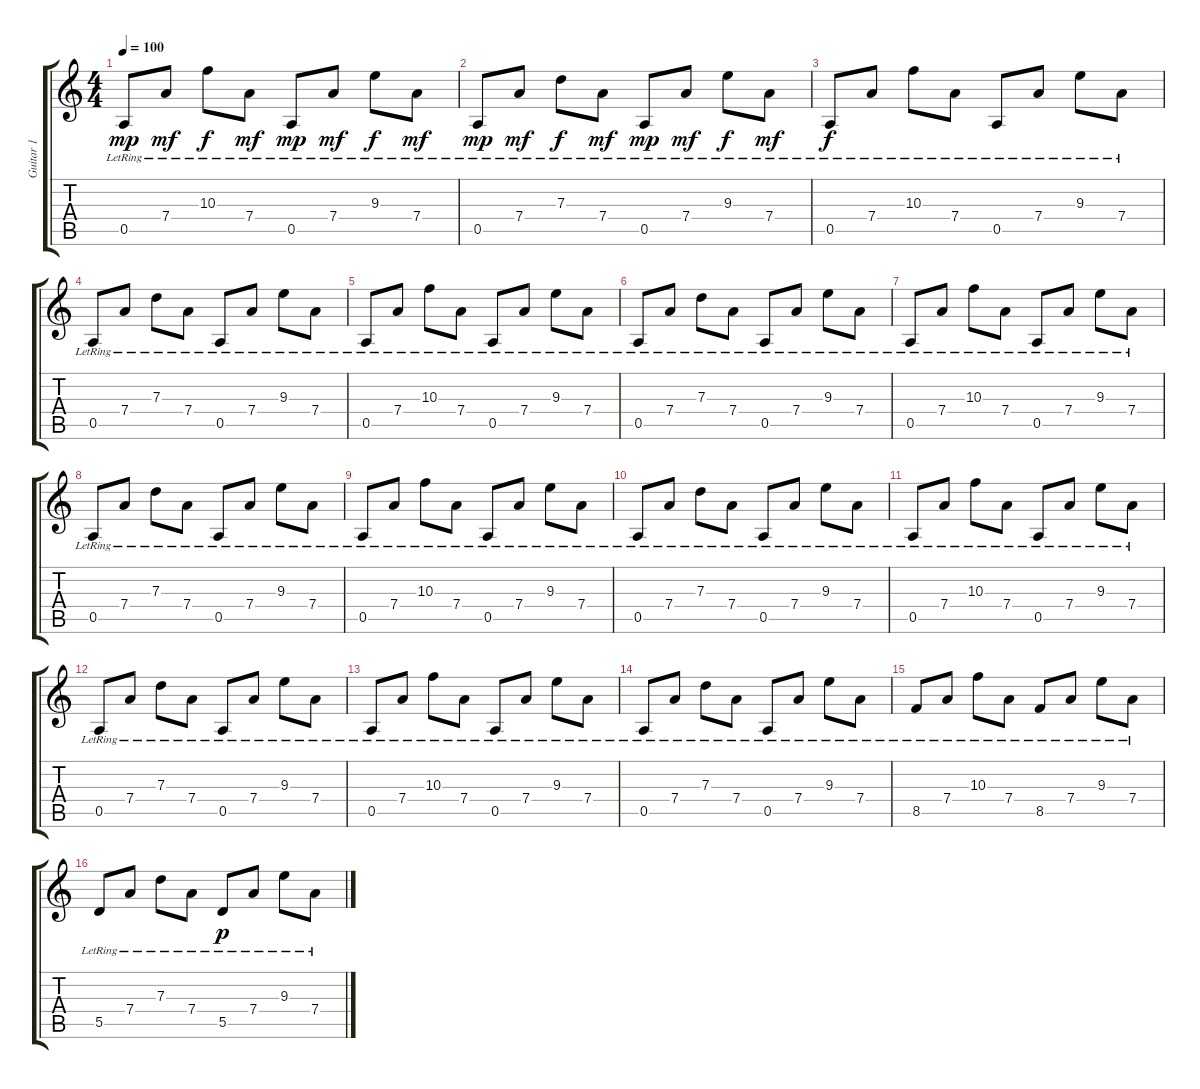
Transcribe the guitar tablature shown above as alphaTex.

\track ("Guitar 1" "Guitar 1") {instrument acousticguitarnylon}
\staff {score tabs}
\tuning (E4 B3 G3 D3 A2 E2) {hide}
\ts (4 4)
\tempo 100
\clef g2
\ks c
0.5{lr}.8{dy mp balance 8} 7.4{lr}.8{dy mf} 10.3{lr}.8{dy f} 7.4{lr}.8{dy mf} 0.5{lr}.8{dy mp} 7.4{lr}.8{dy mf} 9.3{lr}.8{dy f} 7.4{lr}.8{dy mf} |
0.5{lr}.8{dy mp} 7.4{lr}.8{dy mf} 7.3{lr}.8{dy f} 7.4{lr}.8{dy mf} 0.5{lr}.8{dy mp} 7.4{lr}.8{dy mf} 9.3{lr}.8{dy f} 7.4{lr}.8{dy mf} |
0.5{lr}.8{dy f} 7.4{lr}.8 10.3{lr}.8 7.4{lr}.8 0.5{lr}.8 7.4{lr}.8 9.3{lr}.8 7.4{lr}.8 |
0.5{lr}.8 7.4{lr}.8 7.3{lr}.8 7.4{lr}.8 0.5{lr}.8 7.4{lr}.8 9.3{lr}.8 7.4{lr}.8 |
0.5{lr}.8 7.4{lr}.8 10.3{lr}.8 7.4{lr}.8 0.5{lr}.8 7.4{lr}.8 9.3{lr}.8 7.4{lr}.8 |
0.5{lr}.8 7.4{lr}.8 7.3{lr}.8 7.4{lr}.8 0.5{lr}.8 7.4{lr}.8 9.3{lr}.8 7.4{lr}.8 |
0.5{lr}.8 7.4{lr}.8 10.3{lr}.8 7.4{lr}.8 0.5{lr}.8 7.4{lr}.8 9.3{lr}.8 7.4{lr}.8 |
0.5{lr}.8 7.4{lr}.8 7.3{lr}.8 7.4{lr}.8 0.5{lr}.8 7.4{lr}.8 9.3{lr}.8 7.4{lr}.8 |
0.5{lr}.8 7.4{lr}.8 10.3{lr}.8 7.4{lr}.8 0.5{lr}.8 7.4{lr}.8 9.3{lr}.8 7.4{lr}.8 |
0.5{lr}.8 7.4{lr}.8 7.3{lr}.8 7.4{lr}.8 0.5{lr}.8 7.4{lr}.8 9.3{lr}.8 7.4{lr}.8 |
0.5{lr}.8 7.4{lr}.8 10.3{lr}.8 7.4{lr}.8 0.5{lr}.8 7.4{lr}.8 9.3{lr}.8 7.4{lr}.8 |
0.5{lr}.8 7.4{lr}.8 7.3{lr}.8 7.4{lr}.8 0.5{lr}.8 7.4{lr}.8 9.3{lr}.8 7.4{lr}.8 |
0.5{lr}.8 7.4{lr}.8 10.3{lr}.8 7.4{lr}.8 0.5{lr}.8 7.4{lr}.8 9.3{lr}.8 7.4{lr}.8 |
0.5{lr}.8 7.4{lr}.8 7.3{lr}.8 7.4{lr}.8 0.5{lr}.8 7.4{lr}.8 9.3{lr}.8 7.4{lr}.8 |
8.5{lr}.8 7.4{lr}.8 10.3{lr}.8 7.4{lr}.8 8.5{lr}.8 7.4{lr}.8 9.3{lr}.8 7.4{lr}.8 |
5.5{lr}.8 7.4{lr}.8 7.3{lr}.8 7.4{lr}.8 5.5{lr}.8{dy p} 7.4{lr}.8 9.3{lr}.8 7.4{lr}.8
